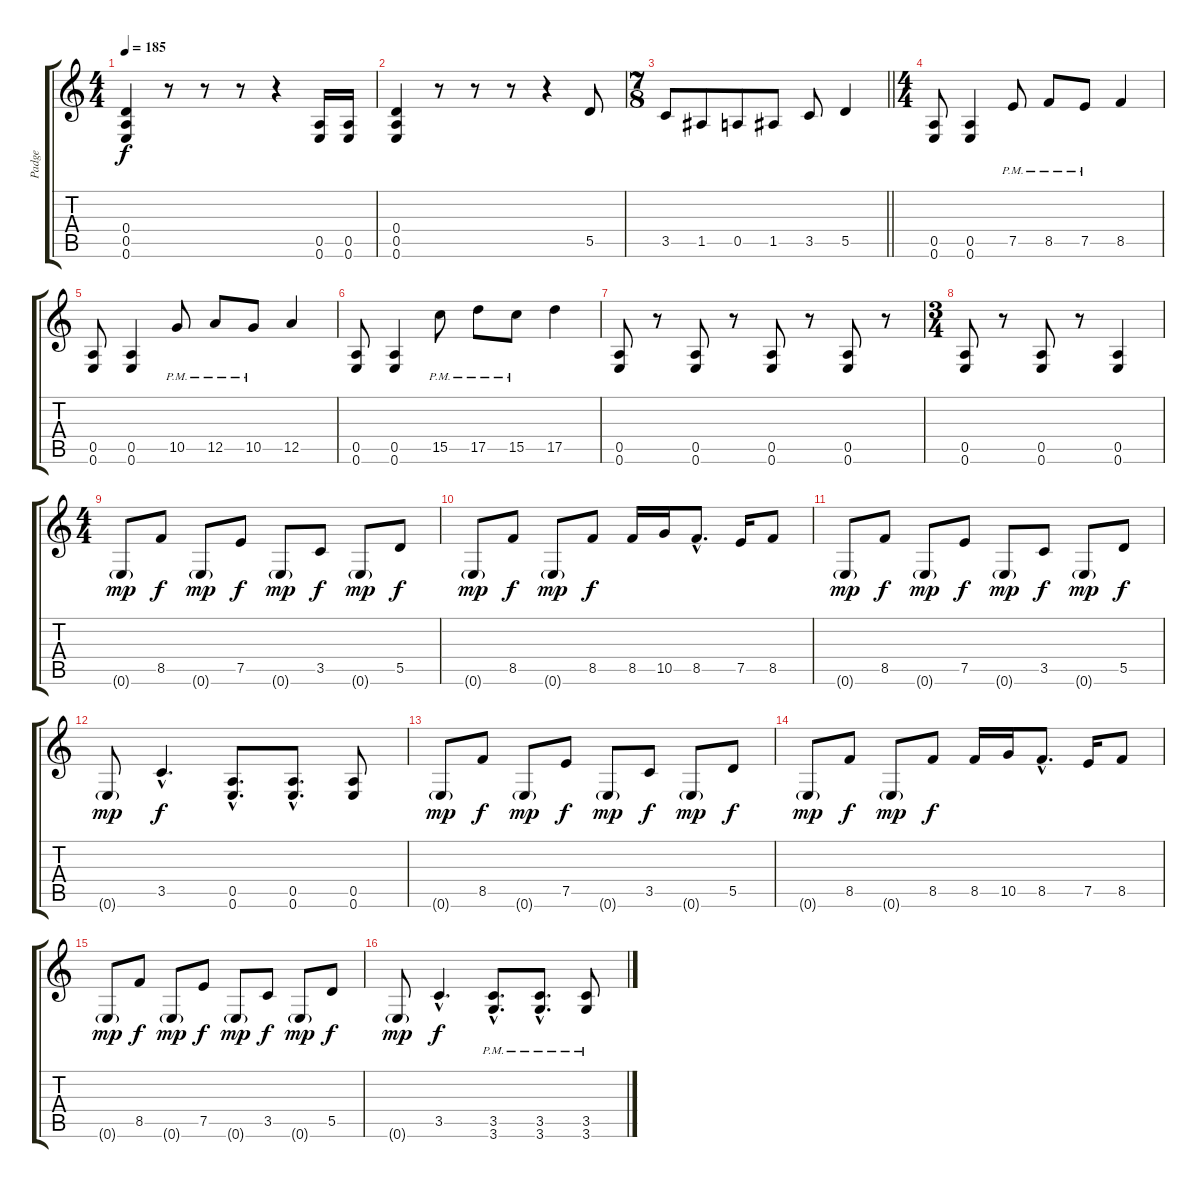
\track ("Padge" "Padge") {instrument distortionguitar}
\staff {score tabs}
\tuning (E4 B3 G3 D3 A2 E2) {hide}
\ts (4 4)
\tempo 185
\clef g2
\ks c
(0.4 0.5 0.6).4{dy f} r.8 r.8 r.8 r.4 (0.5 0.6).16 (0.5 0.6).16 |
(0.4 0.5 0.6).4 r.8 r.8 r.8 r.4 5.5.8 |
\ts (7 8)
\barLineRight lightlight
3.5.8 1.5.8 0.5.8 1.5.8 3.5.8 5.5.4 |
\ts (4 4)
(0.5 0.6).8 (0.5 0.6).4 7.5{pm}.8 8.5{pm}.8 7.5{pm}.8 8.5.4 |
(0.5 0.6).8 (0.5 0.6).4 10.5{pm}.8 12.5{pm}.8 10.5{pm}.8 12.5.4 |
(0.5 0.6).8 (0.5 0.6).4 15.5{pm}.8 17.5{pm}.8 15.5{pm}.8 17.5.4 |
(0.5 0.6).8 r.8 (0.5 0.6).8 r.8 (0.5 0.6).8 r.8 (0.5 0.6).8 r.8 |
\ts (3 4)
(0.5 0.6).8 r.8 (0.5 0.6).8 r.8 (0.5 0.6).4 |
\ts (4 4)
0.6{g}.8{dy mp} 8.5.8{dy f} 0.6{g}.8{dy mp} 7.5.8{dy f} 0.6{g}.8{dy mp} 3.5.8{dy f} 0.6{g}.8{dy mp} 5.5.8{dy f} |
0.6{g}.8{dy mp} 8.5.8{dy f} 0.6{g}.8{dy mp} 8.5.8{dy f} 8.5.16 10.5.16 8.5{hac}.8{d} 7.5.16 8.5.8 |
0.6{g}.8{dy mp} 8.5.8{dy f} 0.6{g}.8{dy mp} 7.5.8{dy f} 0.6{g}.8{dy mp} 3.5.8{dy f} 0.6{g}.8{dy mp} 5.5.8{dy f} |
0.6{g}.8{dy mp} 3.5{hac}.4{d dy f} (0.5{hac} 0.6{hac}).8{d} (0.5{hac} 0.6{hac}).8{d} (0.5 0.6).8 |
0.6{g}.8{dy mp} 8.5.8{dy f} 0.6{g}.8{dy mp} 7.5.8{dy f} 0.6{g}.8{dy mp} 3.5.8{dy f} 0.6{g}.8{dy mp} 5.5.8{dy f} |
0.6{g}.8{dy mp} 8.5.8{dy f} 0.6{g}.8{dy mp} 8.5.8{dy f} 8.5.16 10.5.16 8.5{hac}.8{d} 7.5.16 8.5.8 |
0.6{g}.8{dy mp} 8.5.8{dy f} 0.6{g}.8{dy mp} 7.5.8{dy f} 0.6{g}.8{dy mp} 3.5.8{dy f} 0.6{g}.8{dy mp} 5.5.8{dy f} |
0.6{g}.8{dy mp} 3.5{hac}.4{d dy f} (3.5{hac pm} 3.6{hac pm}).8{d} (3.5{hac pm} 3.6{hac pm}).8{d} (3.5{pm} 3.6{pm}).8
